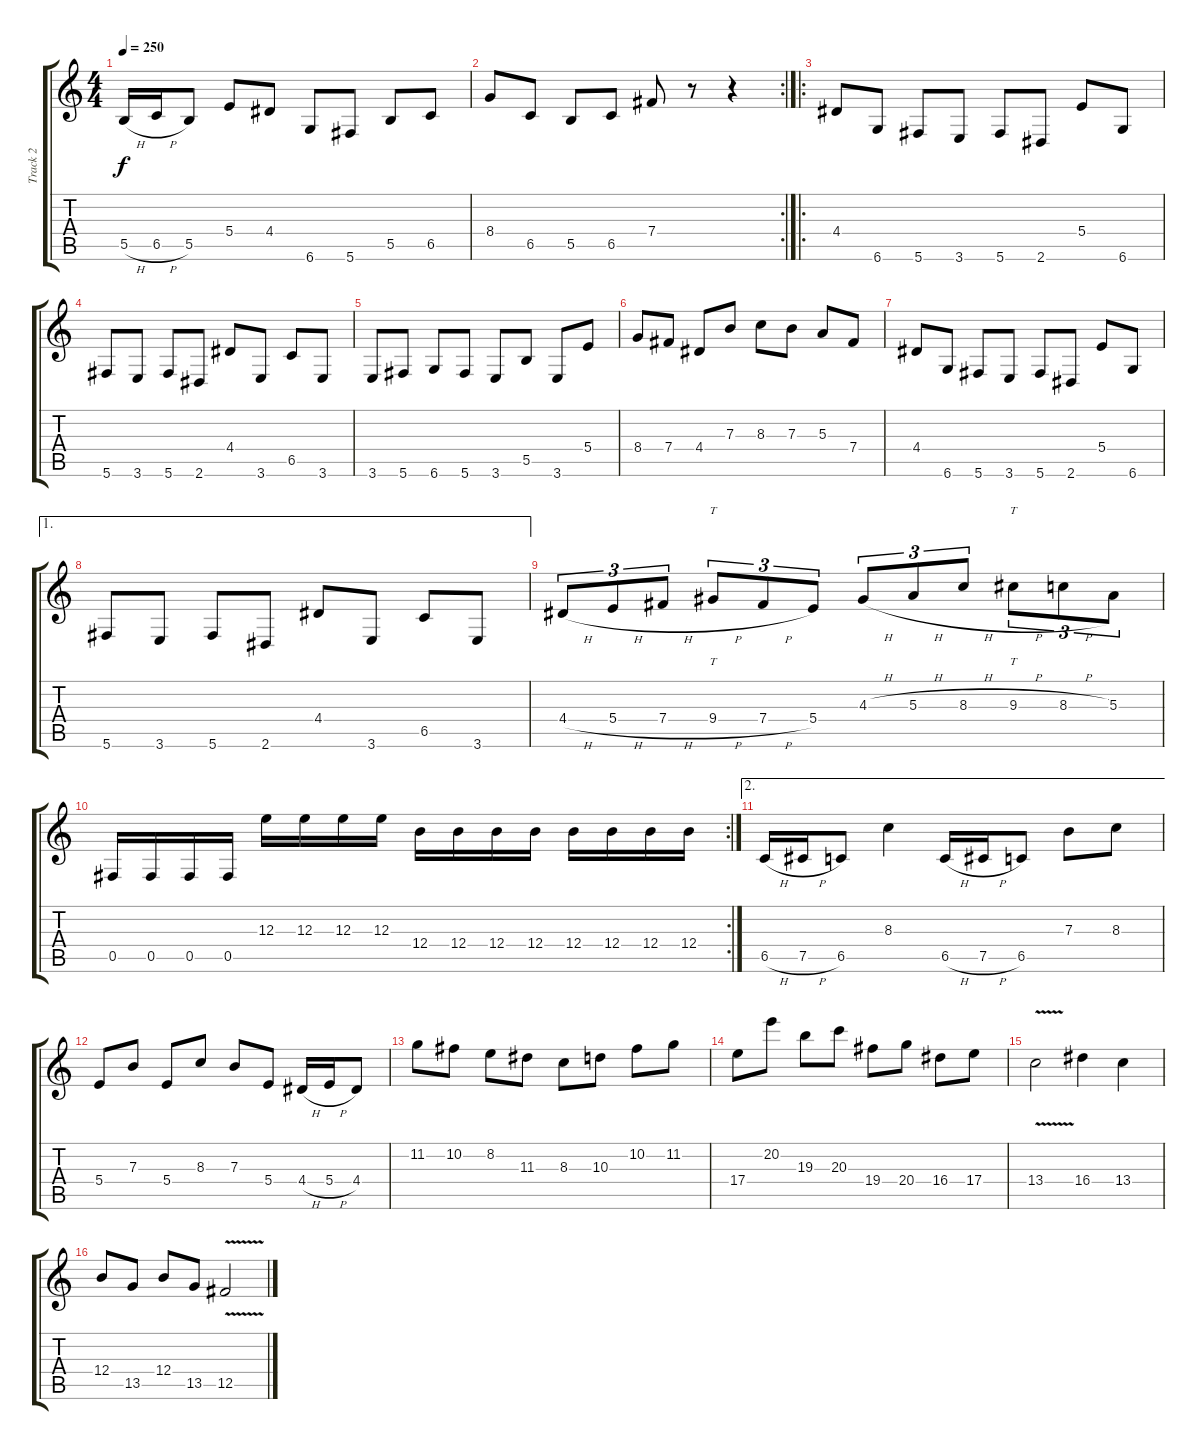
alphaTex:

\track ("Track 2" "Track 2") {instrument distortionguitar}
\staff {score tabs}
\tuning (Db4 Ab3 E3 B2 Gb2 Db2) {hide}
\ts (4 4)
\tempo 250
\clef g2
\ks c
5.5{h}.16{dy f} 6.5{h}.16 5.5.8 5.4.8 4.4.8 6.6.8 5.6.8 5.5.8 6.5.8 |
\rc 2
8.4.8 6.5.8 5.5.8 6.5.8 7.4.8 r.8 r.4 |
\ro
4.4.8 6.6.8 5.6.8 3.6.8 5.6.8 2.6.8 5.4.8 6.6.8 |
5.6.8 3.6.8 5.6.8 2.6.8 4.4.8 3.6.8 6.5.8 3.6.8 |
3.6.8 5.6.8 6.6.8 5.6.8 3.6.8 5.5.8 3.6.8 5.4.8 |
8.4.8 7.4.8 4.4.8 7.3.8 8.3.8 7.3.8 5.3.8 7.4.8 |
4.4.8 6.6.8 5.6.8 3.6.8 5.6.8 2.6.8 5.4.8 6.6.8 |
\ae 1
5.6.8 3.6.8 5.6.8 2.6.8 4.4.8 3.6.8 6.5.8 3.6.8 |
4.4{h}.8{tu (3 2)} 5.4{h}.8{tu (3 2)} 7.4{h}.8{tu (3 2)} 9.4{h}.8{tt tu (3 2)} 7.4{h}.8{tu (3 2)} 5.4.8{tu (3 2)} 4.3{h}.8{tu (3 2)} 5.3{h}.8{tu (3 2)} 8.3{h}.8{tu (3 2)} 9.3{h}.8{tt tu (3 2)} 8.3{h}.8{tu (3 2)} 5.3.8{tu (3 2)} |
\rc 2
0.5.16 0.5.16 0.5.16 0.5.16 12.3.16 12.3.16 12.3.16 12.3.16 12.4.16 12.4.16 12.4.16 12.4.16 12.4.16 12.4.16 12.4.16 12.4.16 |
\ae 2
6.5{h}.16 7.5{h}.16 6.5.8 8.3.4 6.5{h}.16 7.5{h}.16 6.5.8 7.3.8 8.3.8 |
5.4.8 7.3.8 5.4.8 8.3.8 7.3.8 5.4.8 4.4{h}.16 5.4{h}.16 4.4.8 |
11.2.8 10.2.8 8.2.8 11.3.8 8.3.8 10.3.8 10.2.8 11.2.8 |
17.4.8 20.2.8 19.3.8 20.3.8 19.4.8 20.4.8 16.4.8 17.4.8 |
13.4{v}.2 16.4.4 13.4.4 |
12.4.8 13.5.8 12.4.8 13.5.8 12.5{v}.2
